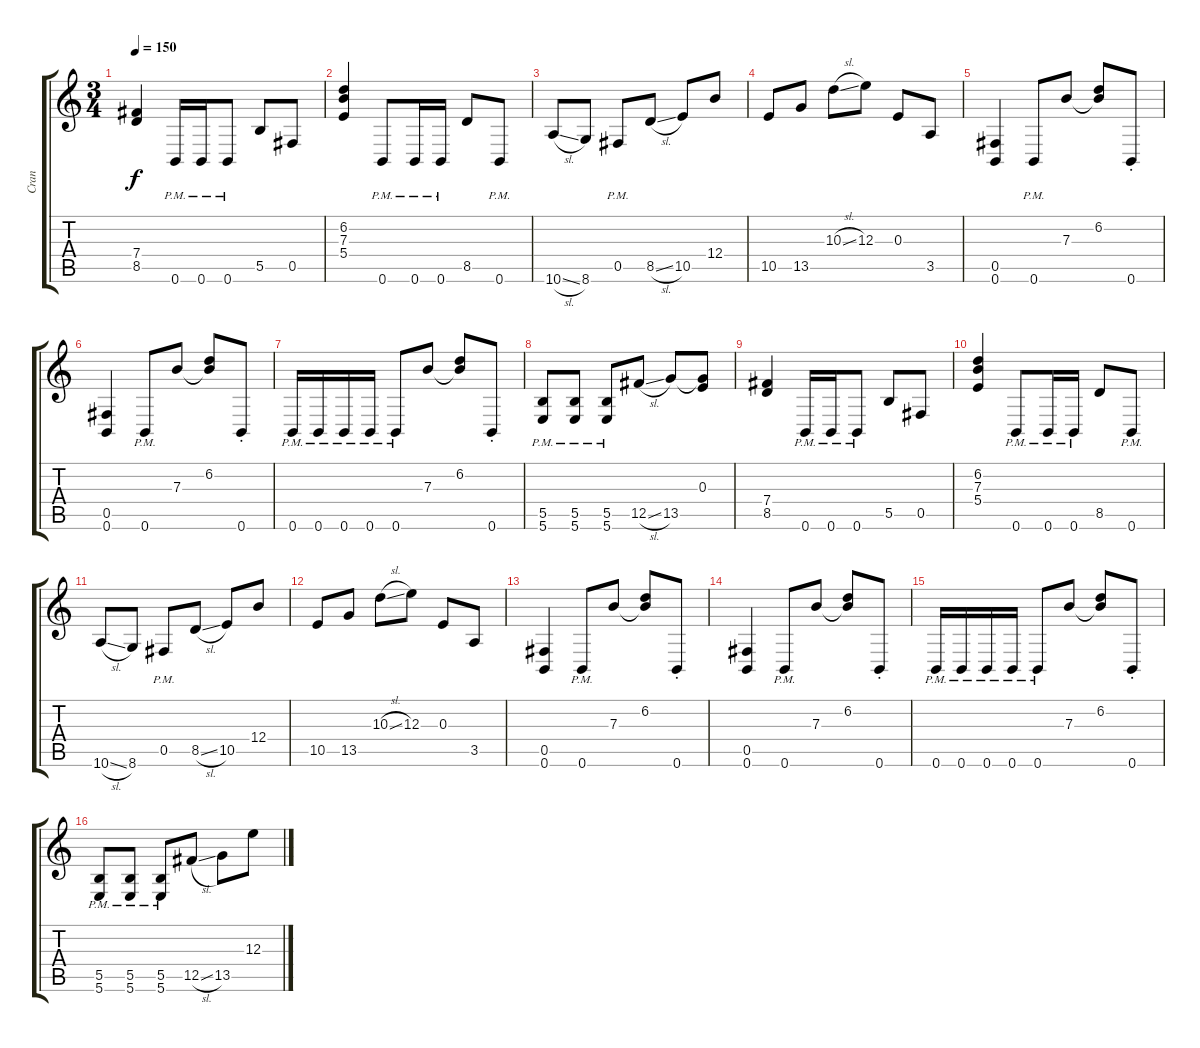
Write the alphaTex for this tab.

\track ("Cran" "Cran") {instrument distortionguitar}
\staff {score tabs}
\tuning (Db4 Ab3 E3 B2 Gb2 B1) {hide}
\ts (3 4)
\tempo 150
\clef g2
\ks c
(7.4 8.5).4{dy f} 0.6{pm}.16 0.6{pm}.16 0.6{pm}.8 5.5.8 0.5.8 |
(6.2 7.3 5.4).4 0.6{pm}.8 0.6{pm}.16 0.6{pm}.16 8.5.8 0.6{pm}.8 |
10.6{sl}.8 8.6.8 0.5{pm}.8 8.5{sl}.8 10.5.8 12.4.8 |
10.5.8 13.5.8 10.3{sl}.8 12.3.8 0.3.8 3.5.8 |
(0.5 0.6).4 0.6{pm}.8 7.3.8 (6.2 7.3{t}).8 0.6{st}.8 |
(0.5 0.6).4 0.6{pm}.8 7.3.8 (6.2 7.3{t}).8 0.6{st}.8 |
0.6{pm}.16 0.6{pm}.16 0.6{pm}.16 0.6{pm}.16 0.6{pm}.8 7.3.8 (6.2 7.3{t}).8 0.6{st}.8 |
(5.5{pm} 5.6{pm}).8 (5.5{pm} 5.6{pm}).8 (5.5{pm} 5.6{pm}).8 12.5{sl}.8 13.5.8 (0.3 13.5{t}).8 |
(7.4 8.5).4 0.6{pm}.16 0.6{pm}.16 0.6{pm}.8 5.5.8 0.5.8 |
(6.2 7.3 5.4).4 0.6{pm}.8 0.6{pm}.16 0.6{pm}.16 8.5.8 0.6{pm}.8 |
10.6{sl}.8 8.6.8 0.5{pm}.8 8.5{sl}.8 10.5.8 12.4.8 |
10.5.8 13.5.8 10.3{sl}.8 12.3.8 0.3.8 3.5.8 |
(0.5 0.6).4 0.6{pm}.8 7.3.8 (6.2 7.3{t}).8 0.6{st}.8 |
(0.5 0.6).4 0.6{pm}.8 7.3.8 (6.2 7.3{t}).8 0.6{st}.8 |
0.6{pm}.16 0.6{pm}.16 0.6{pm}.16 0.6{pm}.16 0.6{pm}.8 7.3.8 (6.2 7.3{t}).8 0.6{st}.8 |
(5.5{pm} 5.6{pm}).8 (5.5{pm} 5.6{pm}).8 (5.5{pm} 5.6{pm}).8 12.5{sl}.8 13.5.8 12.3.8
